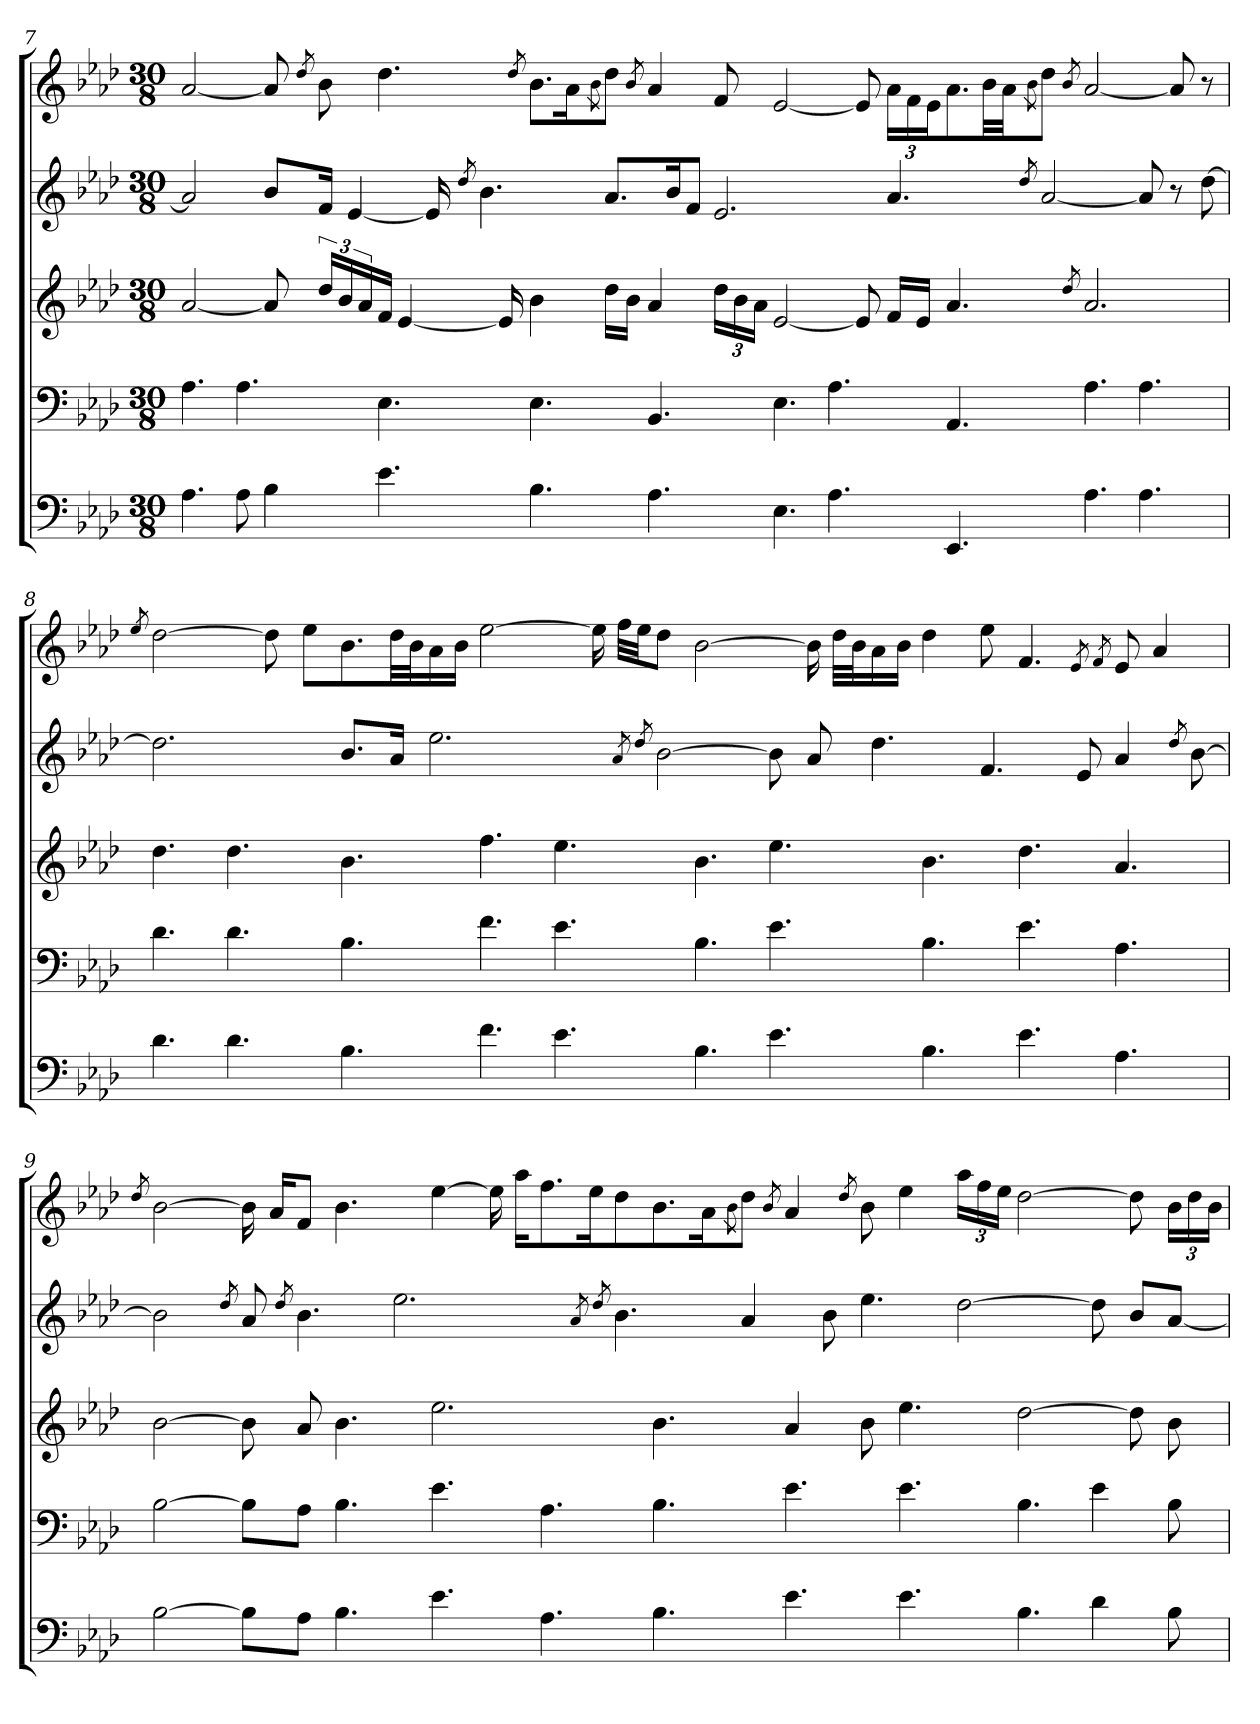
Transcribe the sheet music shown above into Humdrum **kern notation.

**kern	**kern	**kern	**kern	**kern
*part5	*part4	*part3	*part2	*part1
*staff5	*staff4	*staff3	*staff2	*staff1
*clefF4	*clefF4	*clefG2	*clefG2	*clefG2
*k[b-e-a-d-]	*k[b-e-a-d-]	*k[b-e-a-d-]	*k[b-e-a-d-]	*k[b-e-a-d-]
*M30/8	*M30/8	*M30/8	*M30/8	*M30/8
=7	=7	=7	=7	=7
4.A-	4.A-	[2a-	2a-]	[2a-
8A-	4.A-	.	.	.
4B-	.	8a-]	8b-/L	8a-]
.	.	.	.	8qdd-
.	.	24dd-/LL	16f/Jk	8b-
.	.	24b-/	.	.
.	.	.	[4e-	.
.	.	24a-/	.	.
4.e-	4.E-	16f/JJ	.	4.dd-
.	.	[4e-	.	.
.	.	.	16e-]	.
.	.	.	8qdd-	.
.	.	.	4.b-	.
.	.	16e-]	.	.
.	.	.	.	8qdd-
4.B-	4.E-	4b-	.	8.b-\L
.	.	.	.	16a-\K
.	.	.	.	8qb-\
.	.	16dd-\LL	8.a-/L	8dd-\J
.	.	16b-\JJ	.	.
.	.	.	.	8qb-
4.A-	4.BB-	4a-	.	4a-
.	.	.	16b-/K	.
.	.	.	8f/J	.
.	.	24dd-\LL	2.e-	8f
.	.	24b-\	.	.
.	.	24a-\JJ	.	.
4.E-	4.E-	[2e-	.	[2e-
4.A-	4.A-	.	.	.
.	.	8e-]	.	8e-]
.	.	16f/LL	4.a-	24a-\LL
.	.	.	.	24f\
.	.	16e-/JJ	.	.
.	.	.	.	24e-\J
4.EE-	4.AA-	4.a-	.	8.a-\
.	.	.	.	32b-\LL
.	.	.	.	32a-\JJ
.	.	.	8qdd-	8qb-\
.	.	.	[2a-	8dd-\J
.	.	8qdd-	.	8qb-
4.A-	4.A-	2.a-	.	[2a-
4.A-	4.A-	.	8a-]	.
.	.	.	8r	8a-]
.	.	.	[8dd-	8r
=8	=8	=8	=8	=8
.	.	.	.	8qee-
4.d-	4.d-	4.dd-	2.dd-]	[2dd-
4.d-	4.d-	4.dd-	.	.
.	.	.	.	8dd-]
.	.	.	.	8ee-\L
4.B-	4.B-	4.b-	8.b-/L	8.b-\
.	.	.	16a-/Jk	32dd-\LL
.	.	.	.	32b-\J
.	.	.	2.ee-	16a-\
.	.	.	.	16b-\JJ
4.f	4.f	4.ff	.	[2ee-
4.e-	4.e-	4.ee-	.	.
.	.	.	.	16ee-]
.	.	.	.	32ff\LLL
.	.	.	.	32ee-\JJ
.	.	.	8qa-	.
.	.	.	8qdd-	.
.	.	.	[2b-	8dd-\J
4.B-	4.B-	4.b-	.	[2b-
4.e-	4.e-	4.ee-	8b-]	.
.	.	.	8a-	16b-]
.	.	.	.	32dd-\LLL
.	.	.	.	32b-\J
.	.	.	4.dd-	16a-\
.	.	.	.	16b-\JJ
4.B-	4.B-	4.b-	.	4dd-
.	.	.	4.f	8ee-
4.e-	4.e-	4.dd-	.	4.f
.	.	.	8e-	.
.	.	.	.	8qe-
.	.	.	.	8qf
4.A-	4.A-	4.a-	4a-	8e-
.	.	.	.	4a-
.	.	.	8qdd-	.
.	.	.	[8b-	.
=9	=9	=9	=9	=9
.	.	.	.	8qdd-
[2B-	[2B-	[2b-	2b-]	[2b-
.	.	.	8qdd-	.
8B-\L]	8B-\L]	8b-]	8a-	16b-]
.	.	.	.	16a-/KL
.	.	.	8qdd-	.
8A-\J	8A-\J	8a-	4.b-	8f/J
4.B-	4.B-	4.b-	.	4.b-
.	.	.	2.ee-	.
4.e-	4.e-	2.ee-	.	[4ee-
.	.	.	.	16ee-]
.	.	.	.	16aa-\KL
4.A-	4.A-	.	.	8.ff\
.	.	.	.	16ee-\K
.	.	.	8qa-	.
.	.	.	8qdd-	.
.	.	.	4.b-	8dd-\
4.B-	4.B-	4.b-	.	8.b-\
.	.	.	.	16a-\K
.	.	.	.	8qb-\
.	.	.	4a-	8dd-\J
.	.	.	.	8qb-
4.e-	4.e-	4a-	.	4a-
.	.	.	8b-	.
.	.	.	.	8qdd-
.	.	8b-	4.ee-	8b-
4.e-	4.e-	4.ee-	.	4ee-
.	.	.	[2dd-	24aa-\LL
.	.	.	.	24ff\
.	.	.	.	24ee-\JJ
4.B-	4.B-	[2dd-	.	[2dd-
4d-	4e-	.	8dd-]	.
.	.	8dd-]	8b-/L	8dd-]
8B-	8B-	8b-	[8a-/J	24b-\LL
.	.	.	.	24dd-\
.	.	.	.	24b-\JJ
=	=	=	=	=
*-	*-	*-	*-	*-
